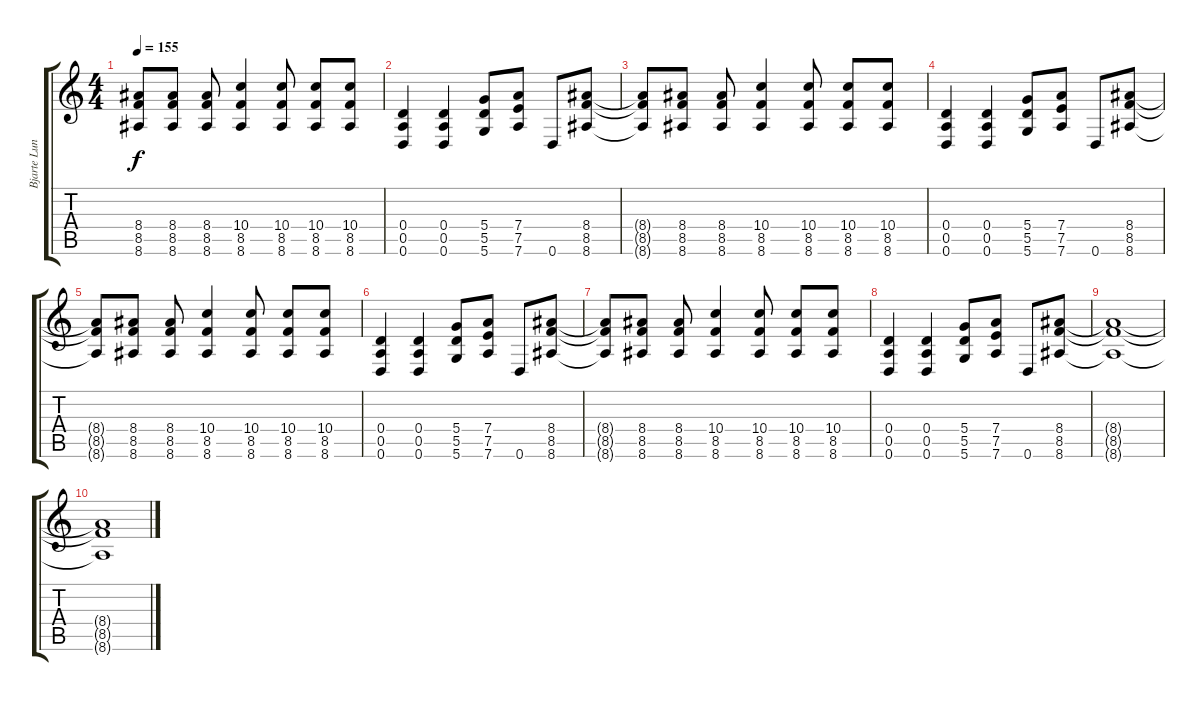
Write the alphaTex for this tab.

\track ("Bjarte Lund Rolland" "Bjarte Lun") {instrument overdrivenguitar}
\staff {score tabs}
\tuning (E4 B3 G3 D3 A2 D2) {hide}
\ts (4 4)
\tempo 155
\clef g2
\ks c
(8.4{t} 8.5{t} 8.6{t}).8{dy f} (8.4 8.5 8.6).8 (8.4 8.5 8.6).8 (10.4 8.5 8.6).4 (10.4 8.5 8.6).8 (10.4 8.5 8.6).8 (10.4 8.5 8.6).8 |
(0.4 0.5 0.6).4 (0.4 0.5 0.6).4 (5.4 5.5 5.6).8 (7.4 7.5 7.6).8 0.6.8 (8.4 8.5 8.6).8 |
(8.4{t} 8.5{t} 8.6{t}).8 (8.4 8.5 8.6).8 (8.4 8.5 8.6).8 (10.4 8.5 8.6).4 (10.4 8.5 8.6).8 (10.4 8.5 8.6).8 (10.4 8.5 8.6).8 |
(0.4 0.5 0.6).4 (0.4 0.5 0.6).4 (5.4 5.5 5.6).8 (7.4 7.5 7.6).8 0.6.8 (8.4 8.5 8.6).8 |
(8.4{t} 8.5{t} 8.6{t}).8 (8.4 8.5 8.6).8 (8.4 8.5 8.6).8 (10.4 8.5 8.6).4 (10.4 8.5 8.6).8 (10.4 8.5 8.6).8 (10.4 8.5 8.6).8 |
(0.4 0.5 0.6).4 (0.4 0.5 0.6).4 (5.4 5.5 5.6).8 (7.4 7.5 7.6).8 0.6.8 (8.4 8.5 8.6).8 |
(8.4{t} 8.5{t} 8.6{t}).8 (8.4 8.5 8.6).8 (8.4 8.5 8.6).8 (10.4 8.5 8.6).4 (10.4 8.5 8.6).8 (10.4 8.5 8.6).8 (10.4 8.5 8.6).8 |
(0.4 0.5 0.6).4 (0.4 0.5 0.6).4 (5.4 5.5 5.6).8 (7.4 7.5 7.6).8 0.6.8 (8.4 8.5 8.6).8 |
(8.4{t} 8.5{t} 8.6{t}).1 |
(8.4{t} 8.5{t} 8.6{t}).1
